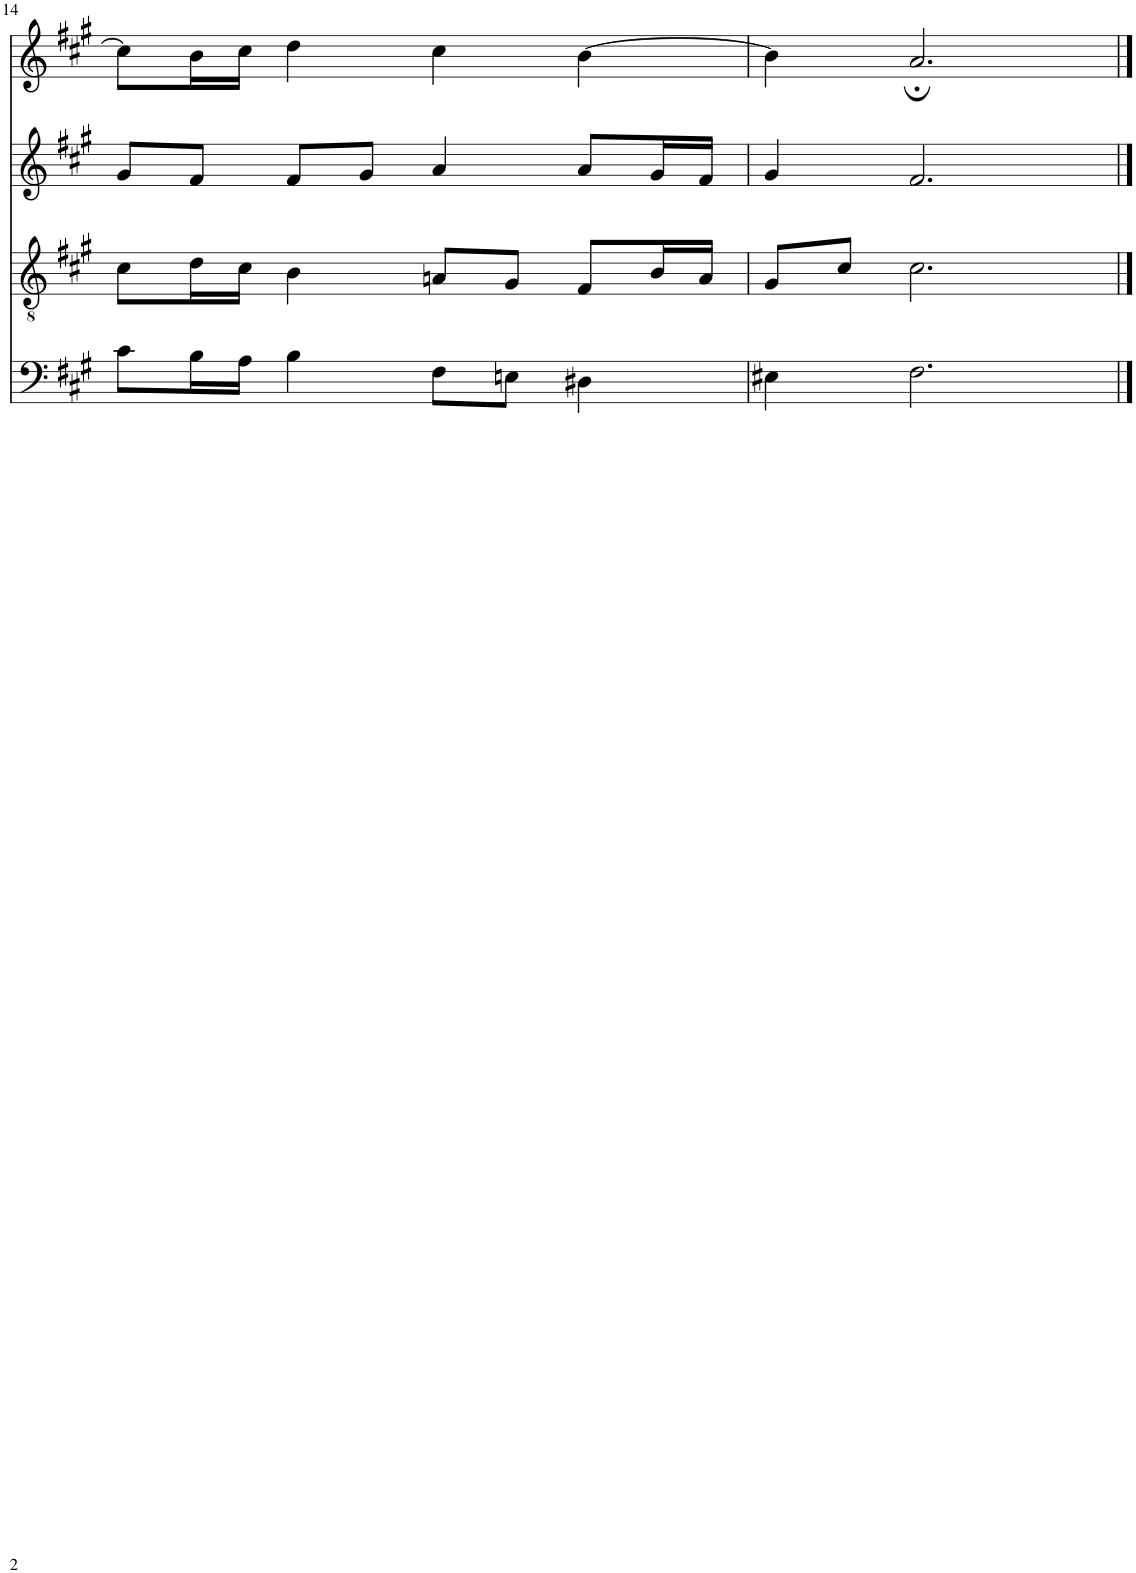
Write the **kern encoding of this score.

**kern	**kern	**kern	**kern
*part4	*part3	*part2	*part1
*staff4	*staff3	*staff2	*staff1
*I"Piano	*I"Piano	*I"Piano	*I"Piano
*I'Pno	*I'Pno	*I'Pno	*I'Pno
!!LO:PB:g=z
*clefF4	*clefGv2	*clefG2	*clefG2
*k[f#c#g#]	*k[f#c#g#]	*k[f#c#g#]	*k[f#c#g#]
*M4/4	*M4/4	*M4/4	*M4/4
=14	=14	=14	=14
8c#\L	8c#\L	8g#/L	8cc#\L]
16B\L	16d\L	8f#/J	16b\L
16A\JJ	16c#\JJ	.	16cc#\JJ
4B\	4B\	8f#/L	4dd\
.	.	8g#/J	.
8F#\L	8An/L	4a/	4cc#\
8En\J	8G#/J	.	.
4D#X\	8F#/L	8a/L	[4b\
.	16B/L	16g#/L	.
.	16A/JJ	16f#/JJ	.
=15	=15	=15	=15
4E#X\	8G#/L	4g#/	4b\]
.	8c#/J	.	.
2.F#\	2.c#\	2.f#/	2.a;/
==	==	==	==
*-	*-	*-	*-
